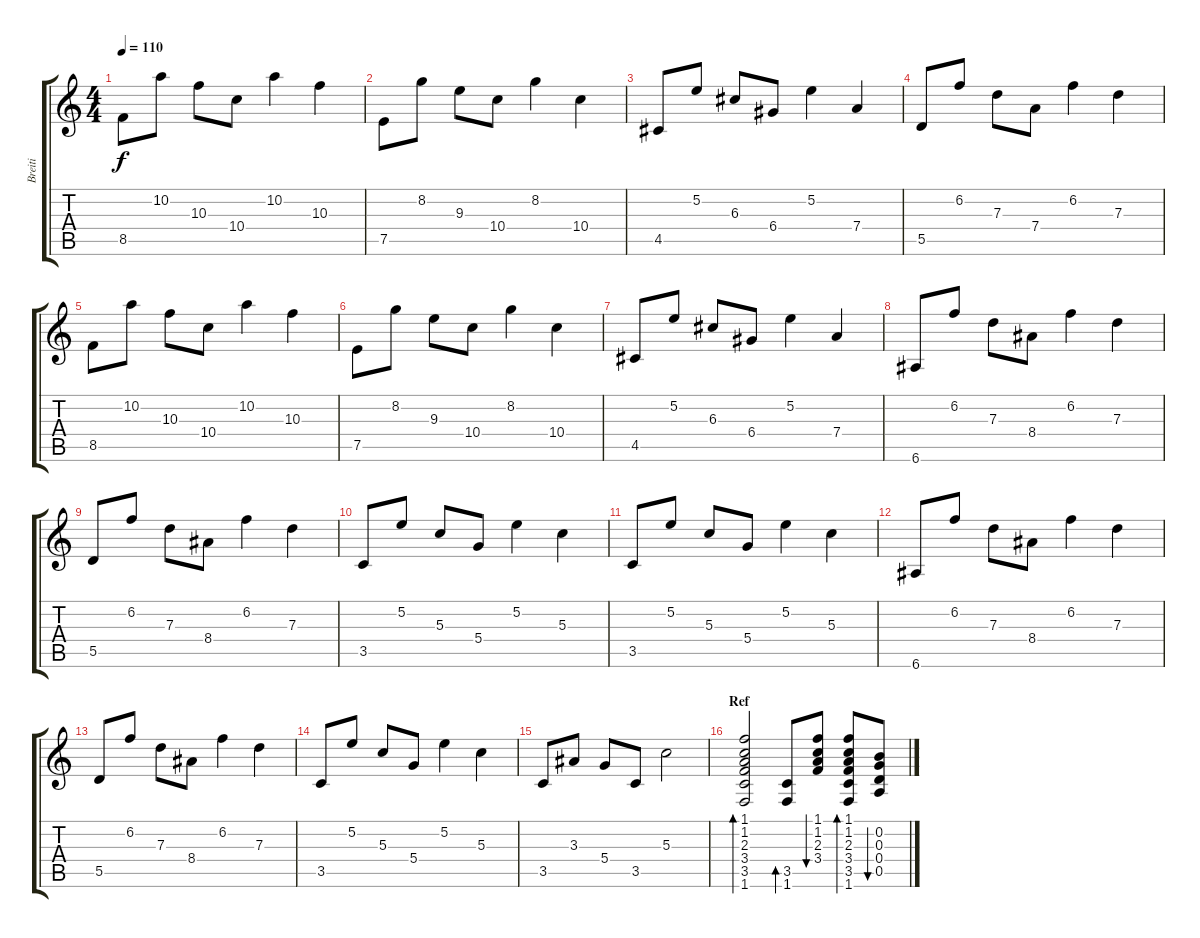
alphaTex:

\track ("Breiti" "Breiti") {instrument acousticguitarsteel}
\staff {score tabs}
\tuning (E4 B3 G3 D3 A2 E2) {hide}
\ts (4 4)
\tempo 110
\clef g2
\ks c
8.5.8{dy f} 10.2.8 10.3.8 10.4.8 10.2.4 10.3.4 |
7.5.8 8.2.8 9.3.8 10.4.8 8.2.4 10.4.4 |
4.5.8 5.2.8 6.3.8 6.4.8 5.2.4 7.4.4 |
5.5.8 6.2.8 7.3.8 7.4.8 6.2.4 7.3.4 |
8.5.8 10.2.8 10.3.8 10.4.8 10.2.4 10.3.4 |
7.5.8 8.2.8 9.3.8 10.4.8 8.2.4 10.4.4 |
4.5.8 5.2.8 6.3.8 6.4.8 5.2.4 7.4.4 |
6.6.8 6.2.8 7.3.8 8.4.8 6.2.4 7.3.4 |
5.5.8 6.2.8 7.3.8 8.4.8 6.2.4 7.3.4 |
3.5.8 5.2.8 5.3.8 5.4.8 5.2.4 5.3.4 |
3.5.8 5.2.8 5.3.8 5.4.8 5.2.4 5.3.4 |
6.6.8 6.2.8 7.3.8 8.4.8 6.2.4 7.3.4 |
5.5.8 6.2.8 7.3.8 8.4.8 6.2.4 7.3.4 |
3.5.8 5.2.8 5.3.8 5.4.8 5.2.4 5.3.4 |
3.5.8 3.3.8 5.4.8 3.5.8 5.3.2 |
\section ("" "Ref")
(1.1 1.2 2.3 3.4 3.5 1.6).2{bd 60} (3.5 1.6).8{bd 60} (1.1 1.2 2.3 3.4).8{bu 60} (1.1 1.2 2.3 3.4 3.5 1.6).8{bd 30} (0.2 0.3 0.4 0.5).8{bu 60}
